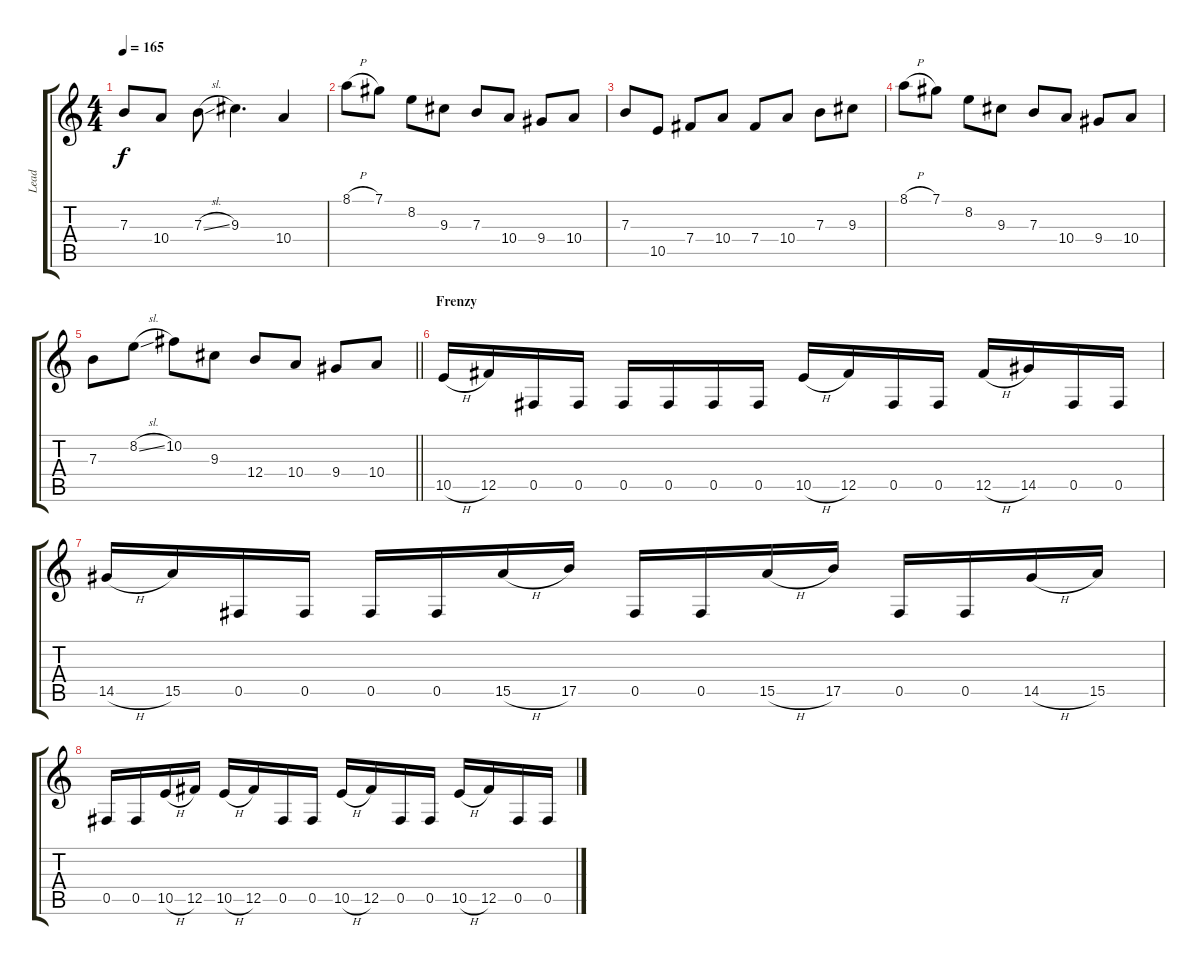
\track ("Lead" "Lead") {instrument distortionguitar}
\staff {score tabs}
\tuning (Db4 Ab3 E3 B2 Gb2 B1) {hide}
\ts (4 4)
\tempo 165
\clef g2
\ks c
7.3.8{dy f} 10.4.8 7.3{sl}.8 9.3.4{d} 10.4.4 |
8.1{h}.8 7.1.8 8.2.8 9.3.8 7.3.8 10.4.8 9.4.8 10.4.8 |
7.3.8 10.5.8 7.4.8 10.4.8 7.4.8 10.4.8 7.3.8 9.3.8 |
8.1{h}.8 7.1.8 8.2.8 9.3.8 7.3.8 10.4.8 9.4.8 10.4.8 |
\barLineRight lightlight
7.3.8 8.2{sl}.8 10.2.8 9.3.8 12.4.8 10.4.8 9.4.8 10.4.8 |
\section ("" "Frenzy")
10.5{h}.16{volume 13} 12.5.16 0.5.16 0.5.16 0.5.16 0.5.16 0.5.16 0.5.16 10.5{h}.16 12.5.16 0.5.16 0.5.16 12.5{h}.16 14.5.16 0.5.16 0.5.16 |
14.5{h}.16 15.5.16 0.5.16 0.5.16 0.5.16 0.5.16 15.5{h}.16 17.5.16 0.5.16 0.5.16 15.5{h}.16 17.5.16 0.5.16 0.5.16 14.5{h}.16 15.5.16 |
0.5.16 0.5.16 10.5{h}.16 12.5.16 10.5{h}.16 12.5.16 0.5.16 0.5.16 10.5{h}.16 12.5.16 0.5.16 0.5.16 10.5{h}.16 12.5.16 0.5.16 0.5.16
